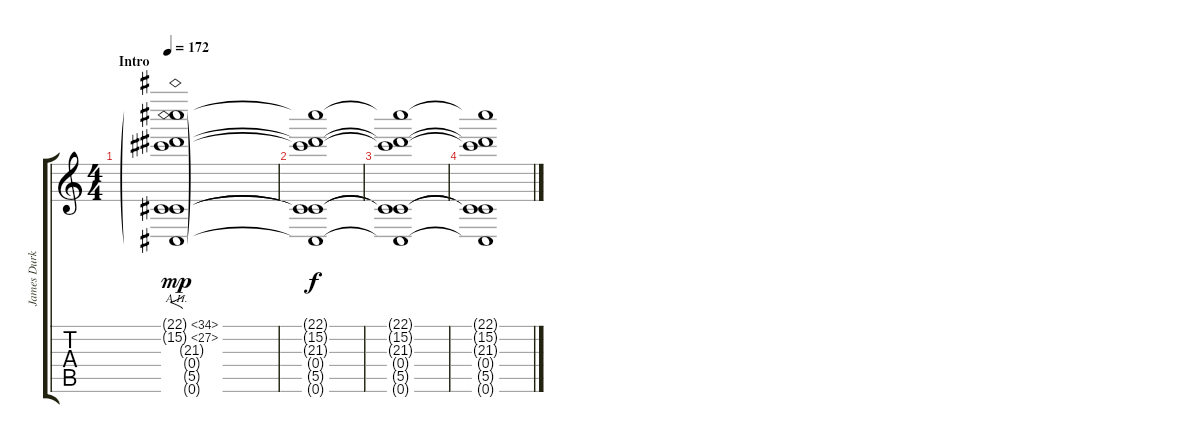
\track ("James Durkin (Guitar)" "James Durk") {instrument distortionguitar}
\staff {score tabs}
\tuning (Eb4 Bb3 Gb3 Db3 Ab2 Db2) {hide}
\ts (4 4)
\section ("" "Intro")
\tempo 172
\tempo 167
\tempo 172
\clef g2
\ks c
(22.1{ah 12 g} 15.2{ah 12 g} 21.3{g} 0.4{g} 5.5{g} 0.6{g}).1{f dy mp instrument distortionguitar} |
(22.1{t} 15.2{t} 21.3{t} 0.4{t} 5.5{t} 0.6{t}).1{dy f} |
(22.1{t} 15.2{t} 21.3{t} 0.4{t} 5.5{t} 0.6{t}).1 |
(22.1{t} 15.2{t} 21.3{t} 0.4{t} 5.5{t} 0.6{t}).1
